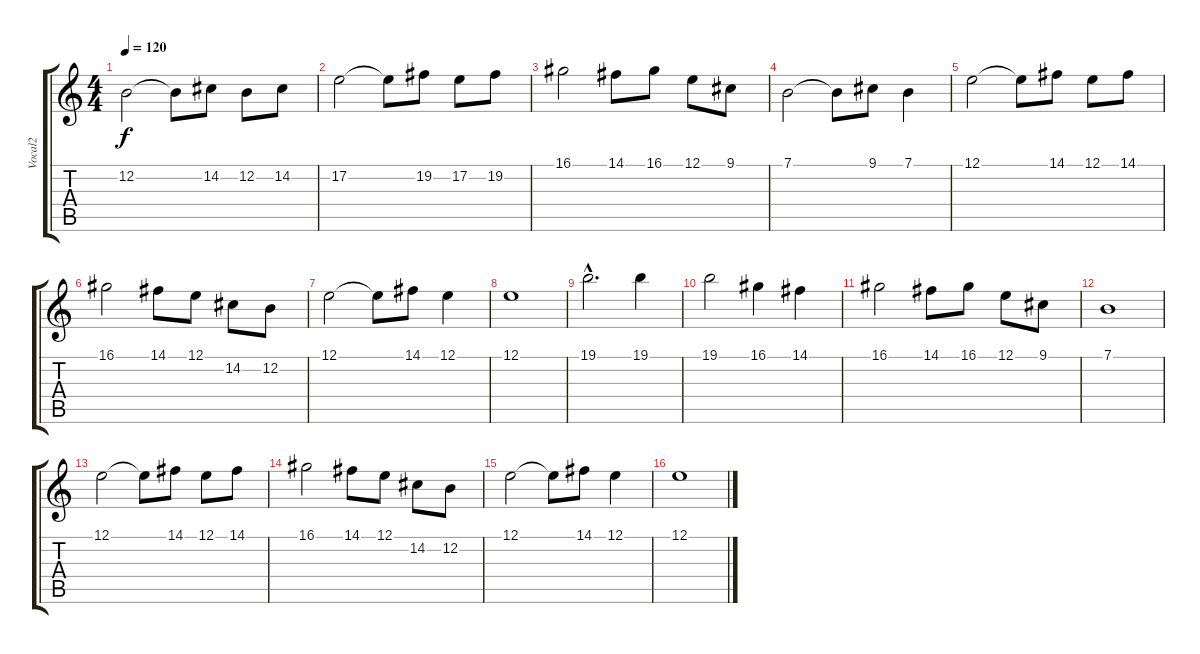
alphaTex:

\track ("Vocal2" "Vocal2") {instrument choiraahs}
\staff {score tabs}
\tuning (E4 B3 G3 D3 A2 E2) {hide}
\ts (4 4)
\tempo 120
\clef g2
\ks c
12.2.2{dy f} 12.2{t}.8 14.2.8 12.2.8 14.2.8 |
17.2.2 17.2{t}.8 19.2.8 17.2.8 19.2.8 |
16.1.2 14.1.8 16.1.8 12.1.8 9.1.8 |
7.1.2 7.1{t}.8 9.1.8 7.1.4 |
12.1.2 12.1{t}.8 14.1.8 12.1.8 14.1.8 |
16.1.2 14.1.8 12.1.8 14.2.8 12.2.8 |
12.1.2 12.1{t}.8 14.1.8 12.1.4 |
12.1.1 |
19.1{hac}.2{d} 19.1.4 |
19.1.2 16.1.4 14.1.4 |
16.1.2 14.1.8 16.1.8 12.1.8 9.1.8 |
7.1.1 |
12.1.2 12.1{t}.8 14.1.8 12.1.8 14.1.8 |
16.1.2 14.1.8 12.1.8 14.2.8 12.2.8 |
12.1.2 12.1{t}.8 14.1.8 12.1.4 |
12.1.1
